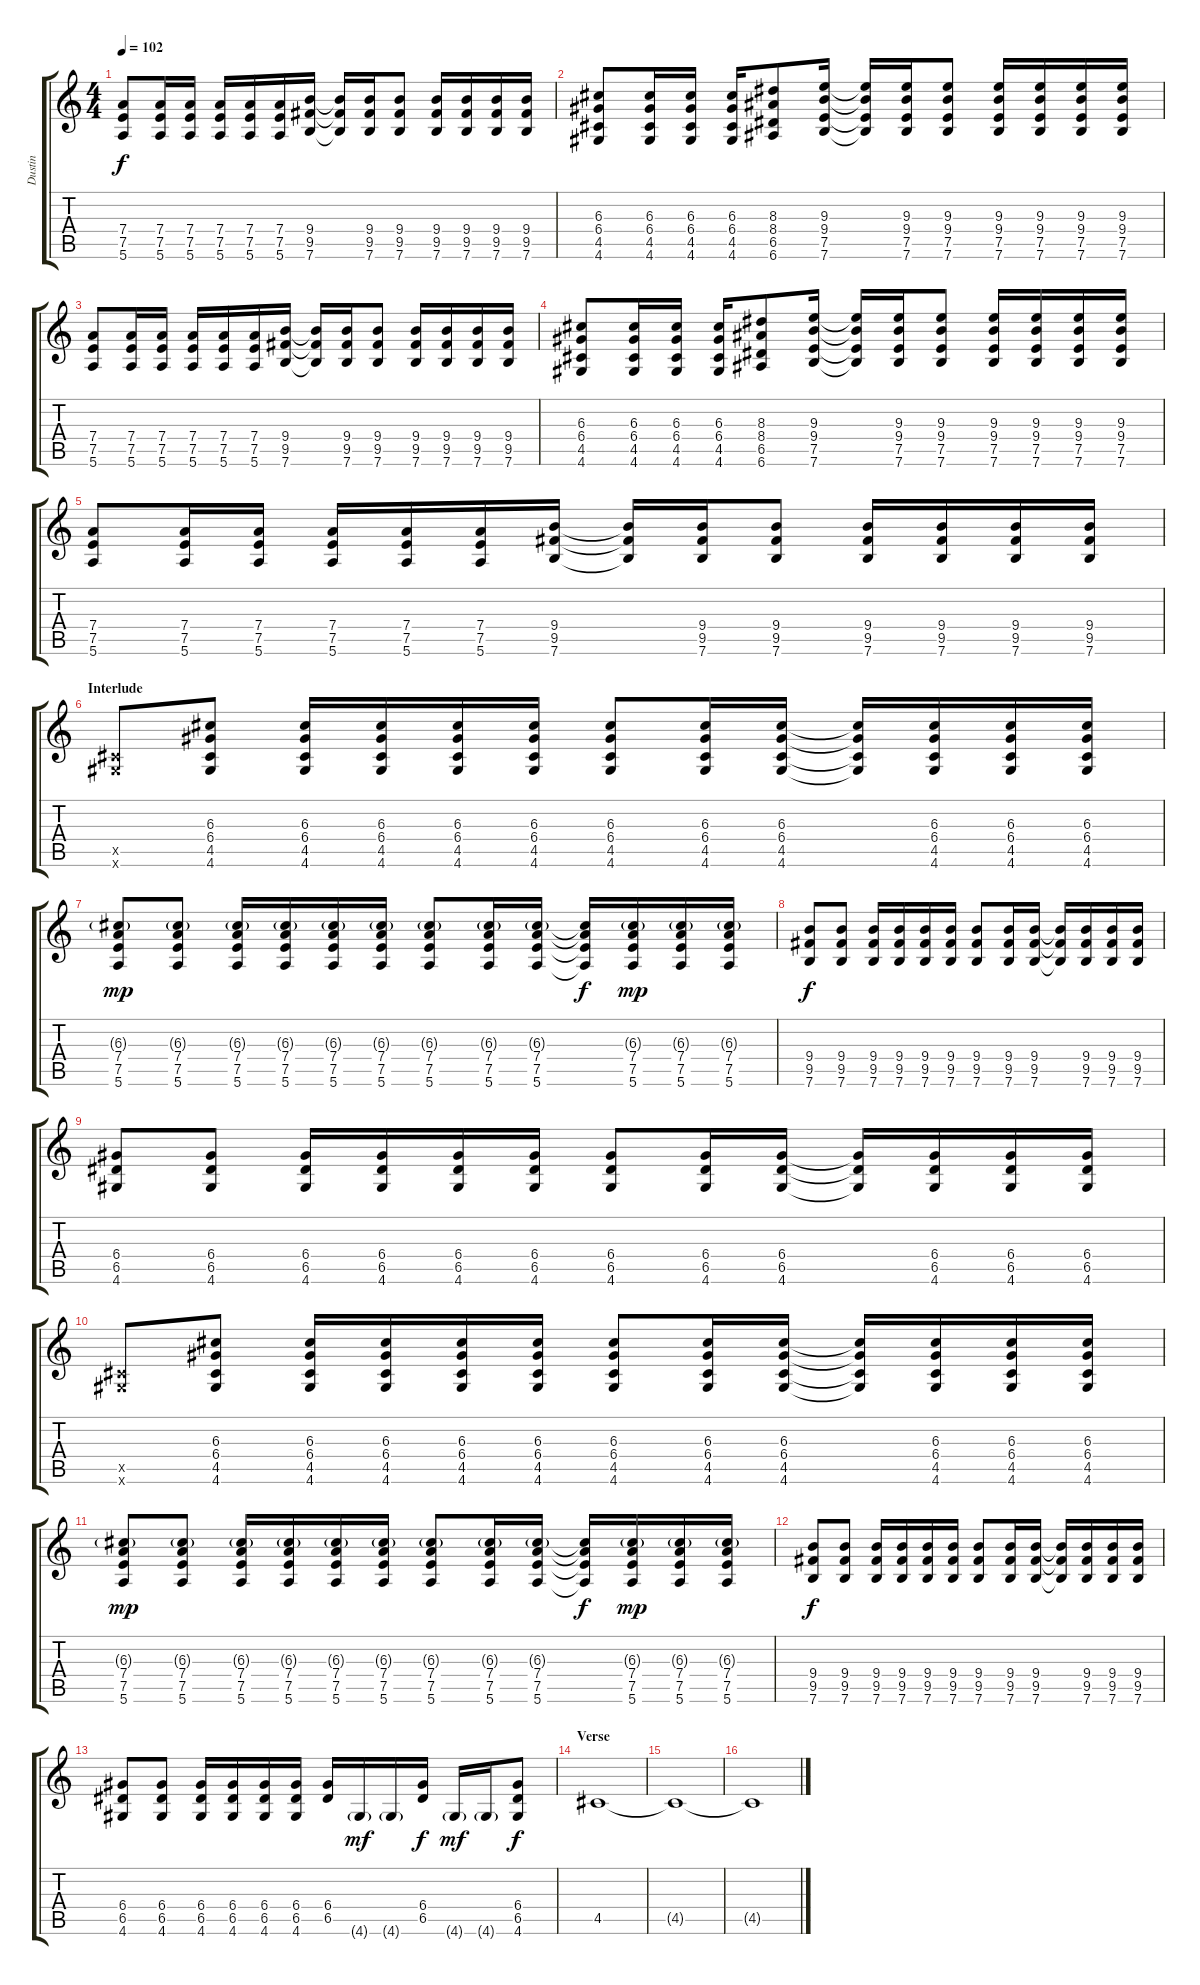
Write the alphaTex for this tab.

\track ("Dustin" "Dustin") {instrument overdrivenguitar}
\staff {score tabs}
\tuning (E4 B3 G3 D3 A2 E2) {hide}
\ts (4 4)
\tempo 102
\clef g2
\ks c
(7.4 7.5 5.6).8{dy f} (7.4 7.5 5.6).16 (7.4 7.5 5.6).16 (7.4 7.5 5.6).16 (7.4 7.5 5.6).16 (7.4 7.5 5.6).16 (9.4 9.5 7.6).16 (9.4{t} 9.5{t} 7.6{t}).16 (9.4 9.5 7.6).16 (9.4 9.5 7.6).8 (9.4 9.5 7.6).16 (9.4 9.5 7.6).16 (9.4 9.5 7.6).16 (9.4 9.5 7.6).16 |
(6.3 6.4 4.5 4.6).8 (6.3 6.4 4.5 4.6).16 (6.3 6.4 4.5 4.6).16 (6.3 6.4 4.5 4.6).16 (8.3 8.4 6.5 6.6).8 (9.3 9.4 7.5 7.6).16 (9.3{t} 9.4{t} 7.5{t} 7.6{t}).16 (9.3 9.4 7.5 7.6).16 (9.3 9.4 7.5 7.6).8 (9.3 9.4 7.5 7.6).16 (9.3 9.4 7.5 7.6).16 (9.3 9.4 7.5 7.6).16 (9.3 9.4 7.5 7.6).16 |
(7.4 7.5 5.6).8 (7.4 7.5 5.6).16 (7.4 7.5 5.6).16 (7.4 7.5 5.6).16 (7.4 7.5 5.6).16 (7.4 7.5 5.6).16 (9.4 9.5 7.6).16 (9.4{t} 9.5{t} 7.6{t}).16 (9.4 9.5 7.6).16 (9.4 9.5 7.6).8 (9.4 9.5 7.6).16 (9.4 9.5 7.6).16 (9.4 9.5 7.6).16 (9.4 9.5 7.6).16 |
(6.3 6.4 4.5 4.6).8 (6.3 6.4 4.5 4.6).16 (6.3 6.4 4.5 4.6).16 (6.3 6.4 4.5 4.6).16 (8.3 8.4 6.5 6.6).8 (9.3 9.4 7.5 7.6).16 (9.3{t} 9.4{t} 7.5{t} 7.6{t}).16 (9.3 9.4 7.5 7.6).16 (9.3 9.4 7.5 7.6).8 (9.3 9.4 7.5 7.6).16 (9.3 9.4 7.5 7.6).16 (9.3 9.4 7.5 7.6).16 (9.3 9.4 7.5 7.6).16 |
(7.4 7.5 5.6).8 (7.4 7.5 5.6).16 (7.4 7.5 5.6).16 (7.4 7.5 5.6).16 (7.4 7.5 5.6).16 (7.4 7.5 5.6).16 (9.4 9.5 7.6).16 (9.4{t} 9.5{t} 7.6{t}).16 (9.4 9.5 7.6).16 (9.4 9.5 7.6).8 (9.4 9.5 7.6).16 (9.4 9.5 7.6).16 (9.4 9.5 7.6).16 (9.4 9.5 7.6).16 |
\section ("" "Interlude")
(4.5{x} 4.6{x}).8 (6.3 6.4 4.5 4.6).8 (6.3 6.4 4.5 4.6).16 (6.3 6.4 4.5 4.6).16 (6.3 6.4 4.5 4.6).16 (6.3 6.4 4.5 4.6).16 (6.3 6.4 4.5 4.6).8 (6.3 6.4 4.5 4.6).16 (6.3 6.4 4.5 4.6).16 (6.3{t} 6.4{t} 4.5{t} 4.6{t}).16 (6.3 6.4 4.5 4.6).16 (6.3 6.4 4.5 4.6).16 (6.3 6.4 4.5 4.6).16 |
(6.3{g} 7.4 7.5 5.6).8{dy mp} (6.3{g} 7.4 7.5 5.6).8 (6.3{g} 7.4 7.5 5.6).16 (6.3{g} 7.4 7.5 5.6).16 (6.3{g} 7.4 7.5 5.6).16 (6.3{g} 7.4 7.5 5.6).16 (6.3{g} 7.4 7.5 5.6).8 (6.3{g} 7.4 7.5 5.6).16 (6.3{g} 7.4 7.5 5.6).16 (6.3{t} 7.4{t} 7.5{t} 5.6{t}).16{dy f} (6.3{g} 7.4 7.5 5.6).16{dy mp} (6.3{g} 7.4 7.5 5.6).16 (6.3{g} 7.4 7.5 5.6).16 |
(9.4 9.5 7.6).8{dy f} (9.4 9.5 7.6).8 (9.4 9.5 7.6).16 (9.4 9.5 7.6).16 (9.4 9.5 7.6).16 (9.4 9.5 7.6).16 (9.4 9.5 7.6).8 (9.4 9.5 7.6).16 (9.4 9.5 7.6).16 (9.4{t} 9.5{t} 7.6{t}).16 (9.4 9.5 7.6).16 (9.4 9.5 7.6).16 (9.4 9.5 7.6).16 |
(6.4 6.5 4.6).8 (6.4 6.5 4.6).8 (6.4 6.5 4.6).16 (6.4 6.5 4.6).16 (6.4 6.5 4.6).16 (6.4 6.5 4.6).16 (6.4 6.5 4.6).8 (6.4 6.5 4.6).16 (6.4 6.5 4.6).16 (6.4{t} 6.5{t} 4.6{t}).16 (6.4 6.5 4.6).16 (6.4 6.5 4.6).16 (6.4 6.5 4.6).16 |
(4.5{x} 4.6{x}).8 (6.3 6.4 4.5 4.6).8 (6.3 6.4 4.5 4.6).16 (6.3 6.4 4.5 4.6).16 (6.3 6.4 4.5 4.6).16 (6.3 6.4 4.5 4.6).16 (6.3 6.4 4.5 4.6).8 (6.3 6.4 4.5 4.6).16 (6.3 6.4 4.5 4.6).16 (6.3{t} 6.4{t} 4.5{t} 4.6{t}).16 (6.3 6.4 4.5 4.6).16 (6.3 6.4 4.5 4.6).16 (6.3 6.4 4.5 4.6).16 |
(6.3{g} 7.4 7.5 5.6).8{dy mp} (6.3{g} 7.4 7.5 5.6).8 (6.3{g} 7.4 7.5 5.6).16 (6.3{g} 7.4 7.5 5.6).16 (6.3{g} 7.4 7.5 5.6).16 (6.3{g} 7.4 7.5 5.6).16 (6.3{g} 7.4 7.5 5.6).8 (6.3{g} 7.4 7.5 5.6).16 (6.3{g} 7.4 7.5 5.6).16 (6.3{t} 7.4{t} 7.5{t} 5.6{t}).16{dy f} (6.3{g} 7.4 7.5 5.6).16{dy mp} (6.3{g} 7.4 7.5 5.6).16 (6.3{g} 7.4 7.5 5.6).16 |
(9.4 9.5 7.6).8{dy f} (9.4 9.5 7.6).8 (9.4 9.5 7.6).16 (9.4 9.5 7.6).16 (9.4 9.5 7.6).16 (9.4 9.5 7.6).16 (9.4 9.5 7.6).8 (9.4 9.5 7.6).16 (9.4 9.5 7.6).16 (9.4{t} 9.5{t} 7.6{t}).16 (9.4 9.5 7.6).16 (9.4 9.5 7.6).16 (9.4 9.5 7.6).16 |
(6.4 6.5 4.6).8 (6.4 6.5 4.6).8 (6.4 6.5 4.6).16 (6.4 6.5 4.6).16 (6.4 6.5 4.6).16 (6.4 6.5 4.6).16 (6.4 6.5).16 4.6{g}.16{dy mf} 4.6{g}.16 (6.4 6.5).16{dy f} 4.6{g}.16{dy mf} 4.6{g}.16 (6.4 6.5 4.6).8{dy f} |
\section ("" "Verse")
4.5.1 |
4.5{t}.1 |
4.5{t}.1
